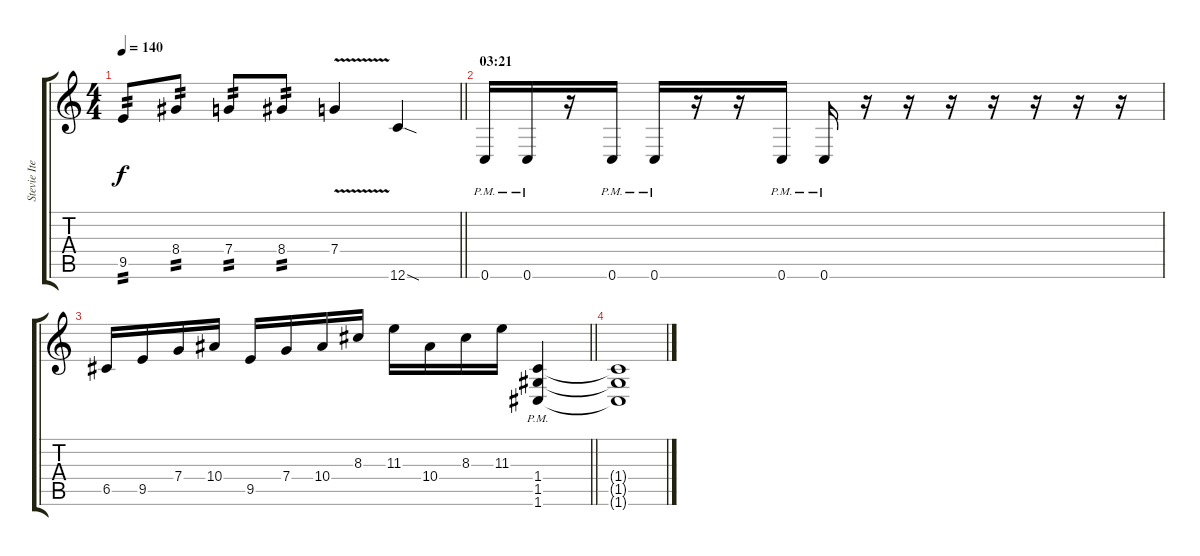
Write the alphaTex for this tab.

\track ("Stevie Item" "Stevie Ite") {instrument distortionguitar}
\staff {score tabs}
\tuning (D4 A3 F3 C3 G2 C2) {hide}
\ts (4 4)
\tempo 140
\clef g2
\barLineRight lightlight
\ks c
9.5.8{tp 2 dy f} 8.4.8{tp 2} 7.4.8{tp 2} 8.4.8{tp 2} 7.4{v}.4 12.6{sod}.4 |
\section ("" "03:21")
0.6{pm}.16 0.6{pm}.16 r.16 0.6{pm}.16 0.6{pm}.16 r.16 r.16 0.6{pm}.16 0.6{pm}.16 r.16 r.16 r.16 r.16 r.16 r.16 r.16 |
\barLineRight lightlight
6.5.16 9.5.16 7.4.16 10.4.16 9.5.16 7.4.16 10.4.16 8.3.16 11.3.16 10.4.16 8.3.16 11.3.16 (1.4{pm} 1.5{pm} 1.6{pm}).4 |
(1.4{t} 1.5{t} 1.6{t}).1{volume 0}
